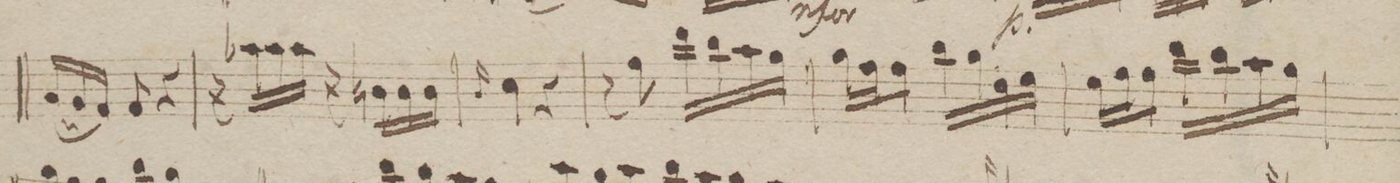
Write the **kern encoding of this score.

**kern	**dynam
*I"Violio 1mo	*
*clefG2	*
*k[b-]	*
*M2/4	*
16a\LLyy	.
16cc\yy	.
16cc\yy	.
16cc\JJyy	.
24dd\LLyy	rfy
24ee\yy	.
24ff\JJyy	.
24ff\LLyy	.
24ee\yy	.
24dd\JJyy	.
=155	=155
16cc\LLyy	py
16a\yy	.
16a\yy	.
16a\JJyy	.
16b-\LLyy	.
32a\Lyy	.
32b-\JJJyy	.
16cc\LLyy	.
16b-\JJyy	.
=156	=156
*tuplet	*
24a/LL	.
24g/	.
24f/JJ	.
*Xtuplet	*
8f/	.
4r	.
=157	=157
16r	.
16aa-X\LL	.
16aa-\	.
16aa-\JJ	.
16r	.
16bn\LL	.
16b\	.
16b\JJ	.
=158	=158
16qqb-/	.
4cc\	.
4r	.
=159	=159
8r	.
8ff\	.
16ddd\LL	.
16bb-\	.
16aa\	.
16gg\JJ	.
=160	=160
16gg\LL	.
16ff\J	.
8ff\J	.
16bb-\LL	.
16gg\	.
16dd\	.
16ee\JJ	.
=161	=161
16ee\LL	.
16ff\J	.
8ff\J	.
16ddd\LL	.
16bb-\	.
16aa\	.
16gg\JJ	.
=162	=162
*-	*-
